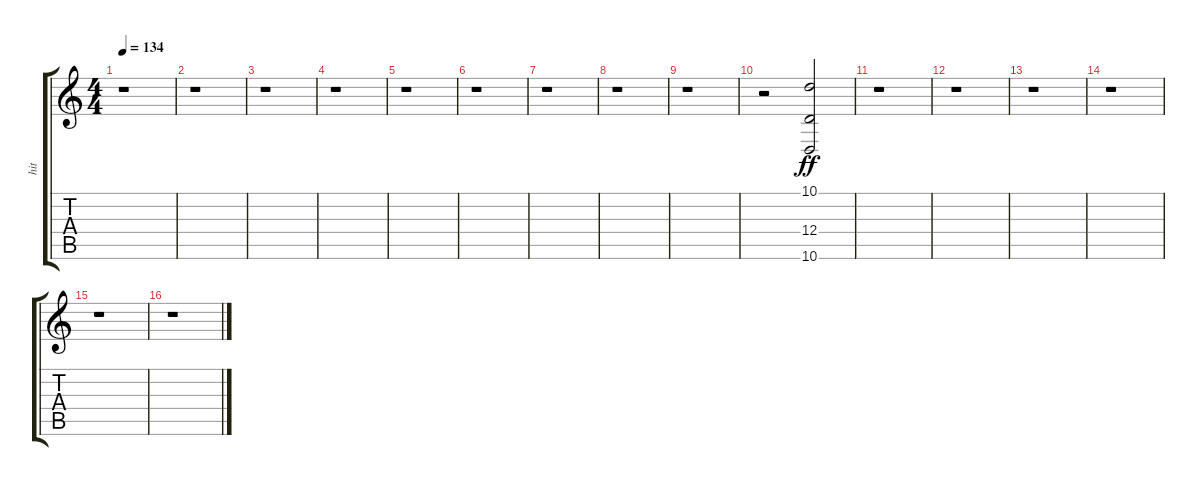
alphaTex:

\track ("hit" "hit") {instrument stringensemble2}
\staff {score tabs}
\tuning (E4 B3 G3 D3 A2 E2) {hide}
\ts (4 4)
\tempo 134
\clef g2
\ks c
r.1{dy mf} |
r.1 |
r.1 |
r.1 |
r.1 |
r.1 |
r.1 |
r.1 |
r.1 |
r.2 (10.1 12.4 10.6).2{dy ff} |
r.1 |
r.1 |
r.1 |
r.1 |
r.1 |
r.1
